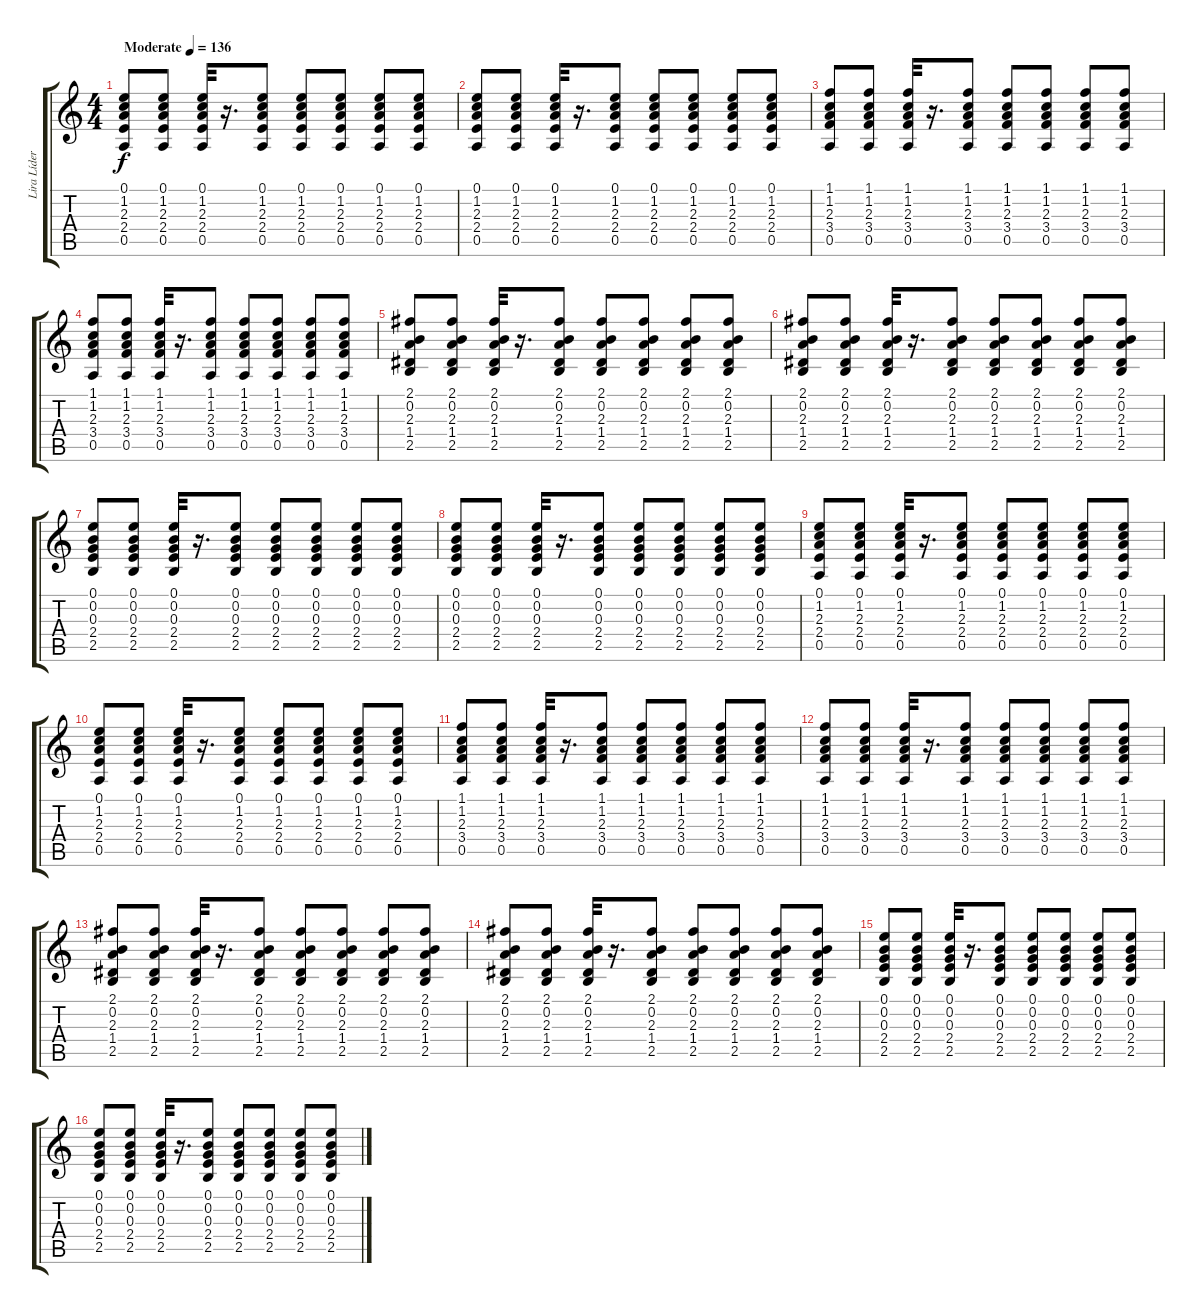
\track ("Lira Líder" "Lira Líder") {instrument overdrivenguitar}
\staff {score tabs}
\tuning (E4 B3 G3 D3 A2 E2) {hide}
\ts (4 4)
\tempo (136 "Moderate")
\clef g2
\ks c
(0.1 1.2 2.3 2.4 0.5).8{dy f instrument overdrivenguitar} (0.1 1.2 2.3 2.4 0.5).8 (0.1 1.2 2.3 2.4 0.5).32 r.16{d} (0.1 1.2 2.3 2.4 0.5).8 (0.1 1.2 2.3 2.4 0.5).8 (0.1 1.2 2.3 2.4 0.5).8 (0.1 1.2 2.3 2.4 0.5).8 (0.1 1.2 2.3 2.4 0.5).8 |
(0.1 1.2 2.3 2.4 0.5).8 (0.1 1.2 2.3 2.4 0.5).8 (0.1 1.2 2.3 2.4 0.5).32 r.16{d} (0.1 1.2 2.3 2.4 0.5).8 (0.1 1.2 2.3 2.4 0.5).8 (0.1 1.2 2.3 2.4 0.5).8 (0.1 1.2 2.3 2.4 0.5).8 (0.1 1.2 2.3 2.4 0.5).8 |
(1.1 1.2 2.3 3.4 0.5).8 (1.1 1.2 2.3 3.4 0.5).8 (1.1 1.2 2.3 3.4 0.5).32 r.16{d} (1.1 1.2 2.3 3.4 0.5).8 (1.1 1.2 2.3 3.4 0.5).8 (1.1 1.2 2.3 3.4 0.5).8 (1.1 1.2 2.3 3.4 0.5).8 (1.1 1.2 2.3 3.4 0.5).8 |
(1.1 1.2 2.3 3.4 0.5).8 (1.1 1.2 2.3 3.4 0.5).8 (1.1 1.2 2.3 3.4 0.5).32 r.16{d} (1.1 1.2 2.3 3.4 0.5).8 (1.1 1.2 2.3 3.4 0.5).8 (1.1 1.2 2.3 3.4 0.5).8 (1.1 1.2 2.3 3.4 0.5).8 (1.1 1.2 2.3 3.4 0.5).8 |
(2.1 0.2 2.3 1.4 2.5).8 (2.1 0.2 2.3 1.4 2.5).8 (2.1 0.2 2.3 1.4 2.5).32 r.16{d} (2.1 0.2 2.3 1.4 2.5).8 (2.1 0.2 2.3 1.4 2.5).8 (2.1 0.2 2.3 1.4 2.5).8 (2.1 0.2 2.3 1.4 2.5).8 (2.1 0.2 2.3 1.4 2.5).8 |
(2.1 0.2 2.3 1.4 2.5).8 (2.1 0.2 2.3 1.4 2.5).8 (2.1 0.2 2.3 1.4 2.5).32 r.16{d} (2.1 0.2 2.3 1.4 2.5).8 (2.1 0.2 2.3 1.4 2.5).8 (2.1 0.2 2.3 1.4 2.5).8 (2.1 0.2 2.3 1.4 2.5).8 (2.1 0.2 2.3 1.4 2.5).8 |
(0.1 0.2 0.3 2.4 2.5).8 (0.1 0.2 0.3 2.4 2.5).8 (0.1 0.2 0.3 2.4 2.5).32 r.16{d} (0.1 0.2 0.3 2.4 2.5).8 (0.1 0.2 0.3 2.4 2.5).8 (0.1 0.2 0.3 2.4 2.5).8 (0.1 0.2 0.3 2.4 2.5).8 (0.1 0.2 0.3 2.4 2.5).8 |
(0.1 0.2 0.3 2.4 2.5).8 (0.1 0.2 0.3 2.4 2.5).8 (0.1 0.2 0.3 2.4 2.5).32 r.16{d} (0.1 0.2 0.3 2.4 2.5).8 (0.1 0.2 0.3 2.4 2.5).8 (0.1 0.2 0.3 2.4 2.5).8 (0.1 0.2 0.3 2.4 2.5).8 (0.1 0.2 0.3 2.4 2.5).8 |
(0.1 1.2 2.3 2.4 0.5).8 (0.1 1.2 2.3 2.4 0.5).8 (0.1 1.2 2.3 2.4 0.5).32 r.16{d} (0.1 1.2 2.3 2.4 0.5).8 (0.1 1.2 2.3 2.4 0.5).8 (0.1 1.2 2.3 2.4 0.5).8 (0.1 1.2 2.3 2.4 0.5).8 (0.1 1.2 2.3 2.4 0.5).8 |
(0.1 1.2 2.3 2.4 0.5).8 (0.1 1.2 2.3 2.4 0.5).8 (0.1 1.2 2.3 2.4 0.5).32 r.16{d} (0.1 1.2 2.3 2.4 0.5).8 (0.1 1.2 2.3 2.4 0.5).8 (0.1 1.2 2.3 2.4 0.5).8 (0.1 1.2 2.3 2.4 0.5).8 (0.1 1.2 2.3 2.4 0.5).8 |
(1.1 1.2 2.3 3.4 0.5).8 (1.1 1.2 2.3 3.4 0.5).8 (1.1 1.2 2.3 3.4 0.5).32 r.16{d} (1.1 1.2 2.3 3.4 0.5).8 (1.1 1.2 2.3 3.4 0.5).8 (1.1 1.2 2.3 3.4 0.5).8 (1.1 1.2 2.3 3.4 0.5).8 (1.1 1.2 2.3 3.4 0.5).8 |
(1.1 1.2 2.3 3.4 0.5).8 (1.1 1.2 2.3 3.4 0.5).8 (1.1 1.2 2.3 3.4 0.5).32 r.16{d} (1.1 1.2 2.3 3.4 0.5).8 (1.1 1.2 2.3 3.4 0.5).8 (1.1 1.2 2.3 3.4 0.5).8 (1.1 1.2 2.3 3.4 0.5).8 (1.1 1.2 2.3 3.4 0.5).8 |
(2.1 0.2 2.3 1.4 2.5).8 (2.1 0.2 2.3 1.4 2.5).8 (2.1 0.2 2.3 1.4 2.5).32 r.16{d} (2.1 0.2 2.3 1.4 2.5).8 (2.1 0.2 2.3 1.4 2.5).8 (2.1 0.2 2.3 1.4 2.5).8 (2.1 0.2 2.3 1.4 2.5).8 (2.1 0.2 2.3 1.4 2.5).8 |
(2.1 0.2 2.3 1.4 2.5).8 (2.1 0.2 2.3 1.4 2.5).8 (2.1 0.2 2.3 1.4 2.5).32 r.16{d} (2.1 0.2 2.3 1.4 2.5).8 (2.1 0.2 2.3 1.4 2.5).8 (2.1 0.2 2.3 1.4 2.5).8 (2.1 0.2 2.3 1.4 2.5).8 (2.1 0.2 2.3 1.4 2.5).8 |
(0.1 0.2 0.3 2.4 2.5).8 (0.1 0.2 0.3 2.4 2.5).8 (0.1 0.2 0.3 2.4 2.5).32 r.16{d} (0.1 0.2 0.3 2.4 2.5).8 (0.1 0.2 0.3 2.4 2.5).8 (0.1 0.2 0.3 2.4 2.5).8 (0.1 0.2 0.3 2.4 2.5).8 (0.1 0.2 0.3 2.4 2.5).8 |
(0.1 0.2 0.3 2.4 2.5).8 (0.1 0.2 0.3 2.4 2.5).8 (0.1 0.2 0.3 2.4 2.5).32 r.16{d} (0.1 0.2 0.3 2.4 2.5).8 (0.1 0.2 0.3 2.4 2.5).8 (0.1 0.2 0.3 2.4 2.5).8 (0.1 0.2 0.3 2.4 2.5).8 (0.1 0.2 0.3 2.4 2.5).8
